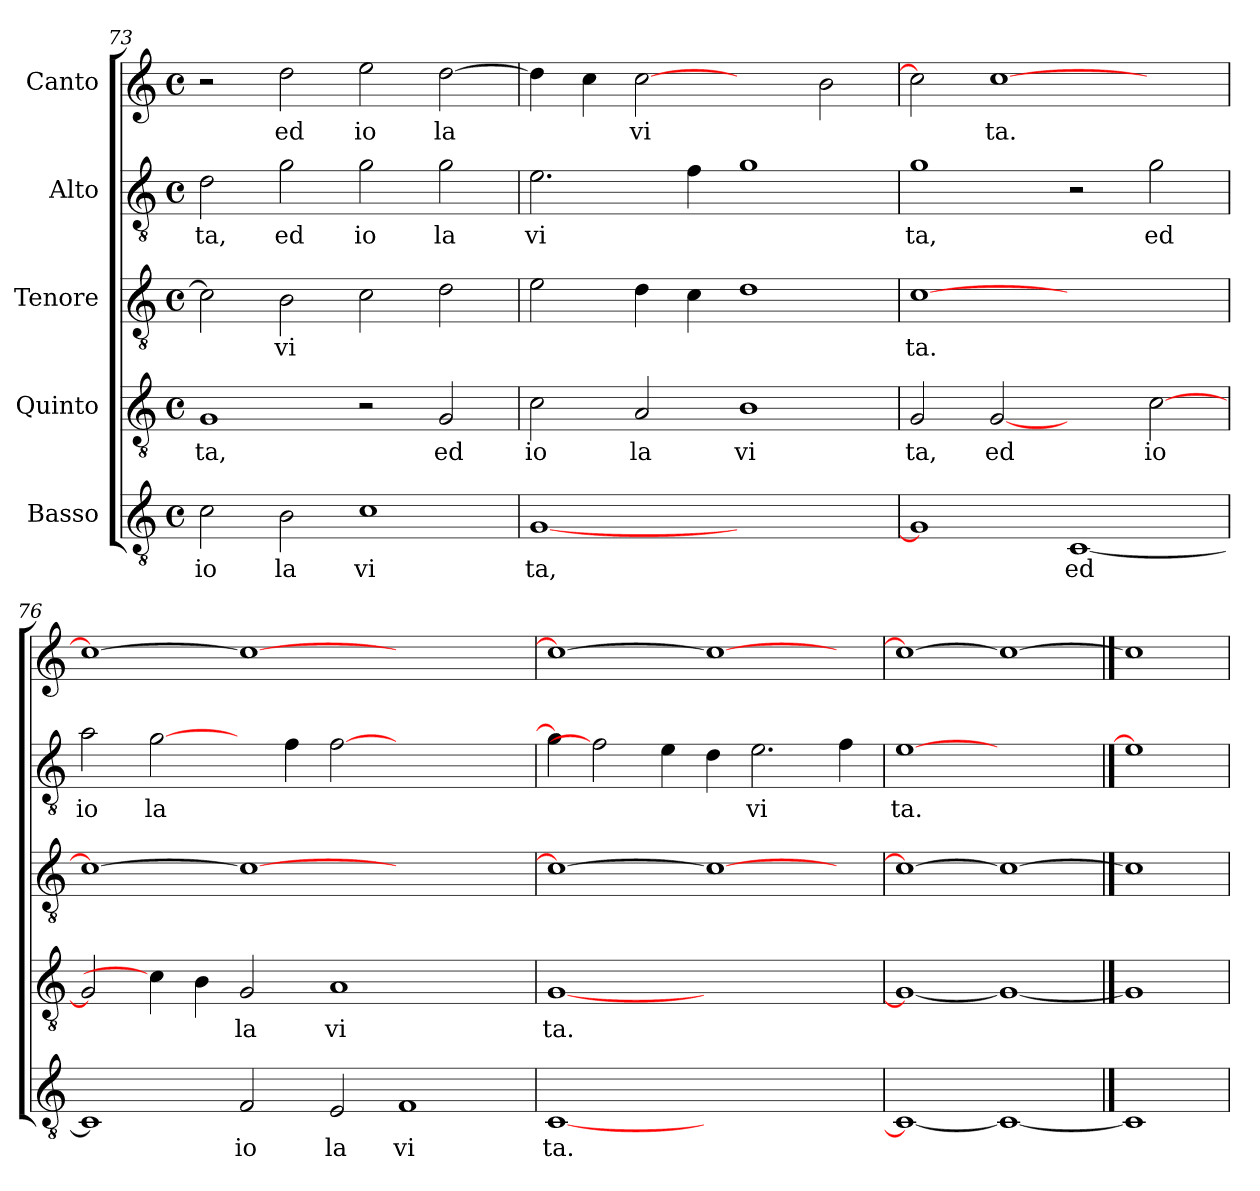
**kern	**text	**kern	**text	**kern	**text	**kern	**text	**kern	**text
*part5	*part5	*part4	*part4	*part3	*part3	*part2	*part2	*part1	*part1
*staff5	*staff5	*staff4	*staff4	*staff3	*staff3	*staff2	*staff2	*staff1	*staff1
*I"Basso	*	*I"Quinto	*	*I"Tenore	*	*I"Alto	*	*I"Canto	*
*clefGv2	*	*clefGv2	*	*clefGv2	*	*clefGv2	*	*clefG2	*
*M4/4	*	*M4/4	*	*M4/4	*	*M4/4	*	*M4/4	*
*met(c)	*	*met(c)	*	*met(c)	*	*met(c)	*	*met(c)	*
=73	=73	=73	=73	=73	=73	=73	=73	=73	=73
!	!LO:LY:b	!	!LO:LY:b	!	!	!	!LO:LY:b	!	!
2c\	io	1G	ta,	2c\]	.	2d\	ta,	2r	.
!	!LO:LY:b	!	!	!	!LO:LY:b	!	!LO:LY:b	!	!LO:LY:b
2B\	la	.	.	2B\	vi	2g\	ed	2dd\	ed
!	!LO:LY:b	!	!	!	!	!	!LO:LY:b	!	!LO:LY:b
1c	vi	2r	.	2c\	.	2g\	io	2ee\	io
!	!	!	!LO:LY:b	!	!	!	!LO:LY:b	!	!LO:LY:b
.	.	2G/	ed	2d\	.	2g\	la	[2dd\	la
=74	=74	=74	=74	=74	=74	=74	=74	=74	=74
!	!LO:LY:b	!	!LO:LY:b	!	!	!	!LO:LY:b	!	!
[1G	ta,	2c\	io	2e\	.	2.e\	vi	4dd\]	.
.	.	.	.	.	.	.	.	4cc\	.
!	!	!	!LO:LY:b	!	!	!	!	!	!LO:LY:b
.	.	2A/	la	4d\	.	.	.	[2cc	vi
.	.	.	.	4c\	.	4f\	.	.	.
!	!	!	!LO:LY:b	!	!	!	!	!	!
1ryy	.	1B	vi	1d	.	1g	.	2ryy	.
.	.	.	.	.	.	.	.	2b\	.
=75	=75	=75	=75	=75	=75	=75	=75	=75	=75
!	!	!	!LO:LY:b	!	!LO:LY:b	!	!LO:LY:b	!	!
1G]	.	2G/	ta,	[1c	ta.	1g	ta,	2cc]	.
!	!	!	!LO:LY:b	!	!	!	!	!	!LO:LY:b
.	.	[2G	ed	.	.	.	.	[1cc	ta.
!	!LO:LY:b	!	!	!	!	!	!	!	!
[1C	ed	2ryy	.	1ryy	.	2r	.	.	.
!	!	!	!LO:LY:b	!	!	!	!LO:LY:b	!	!
.	.	[2c\	io	.	.	2g\	ed	2ryy	.
=76	=76	=76	=76	=76	=76	=76	=76	=76	=76
!	!	!	!	!	!	!	!LO:LY:b	!	!
1C]	.	2G]	.	1c_	.	2a\	io	1cc_	.
!	!	!	!	!	!	!	!LO:LY:b	!	!
.	.	4c\]	.	.	.	[2g\	la	.	.
.	.	4B\	.	.	.	.	.	.	.
!	!LO:LY:b	!	!LO:LY:b	!	!	!	!	!	!
2F/	io	2G/	la	1c_	.	4ryy	.	1cc_	.
.	.	.	.	.	.	4f\	.	.	.
!	!LO:LY:b	!	!LO:LY:b	!	!	!	!	!	!
2E/	la	1A	vi	.	.	[2f\	.	.	.
!	!LO:LY:b	!	!	!	!	!	!	!	!
1F	vi	.	.	1ryy	.	1ryy	.	1ryy	.
.	.	2ryy	.	.	.	.	.	.	.
=77	=77	=77	=77	=77	=77	=77	=77	=77	=77
!	!LO:LY:b	!	!LO:LY:b	!	!	!	!	!	!
[1C	ta.	[1G	ta.	1c_	.	4g\]	.	1cc_	.
.	.	.	.	.	.	2f\]	.	.	.
.	.	.	.	.	.	4e\	.	.	.
1ryy	.	1ryy	.	1c_	.	4d\	.	1cc_	.
!	!	!	!	!	!	!	!LO:LY:b	!	!
.	.	.	.	.	.	2.e\	vi	.	.
4ryy	.	4ryy	.	4ryy	.	4f\	.	4ryy	.
=78	=78	=78	=78	=78	=78	=78	=78	=78	=78
!	!	!	!	!	!	!	!LO:LY:b	!	!
1C_	.	1G_	.	1c_	.	[1e	ta.	1cc_	.
1C_	.	1G_	.	1c_	.	1ryy	.	1cc_	.
==79	==79	==79	==79	==79	==79	==79	==79	==79	==79
1C]	.	1G]	.	1c]	.	1e]	.	1cc]	.
=	=	=	=	=	=	=	=	=	=
*-	*-	*-	*-	*-	*-	*-	*-	*-	*-
